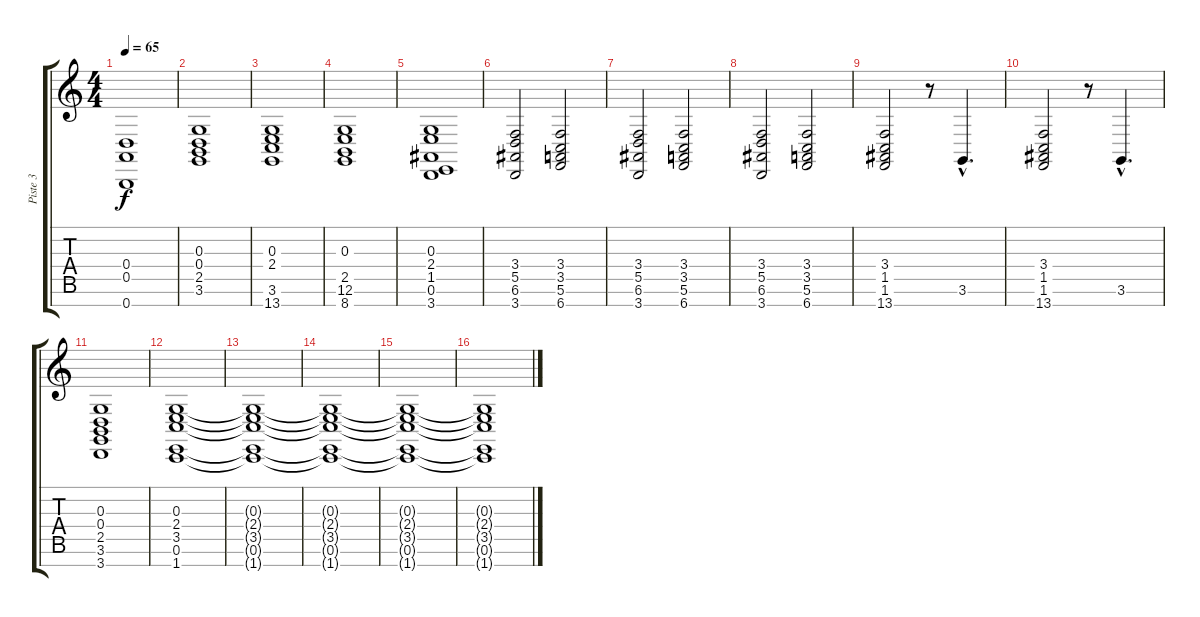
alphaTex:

\track ("Piste 3" "Piste 3") {instrument synthstrings1}
\staff {score tabs}
\tuning (E4 B3 G3 D3 A2 E2 B1) {hide}
\ts (4 4)
\tempo 65
\clef g2
\ks c
(0.4 0.5 0.7).1{dy f} |
(0.3 0.4 2.5 3.6).1 |
(0.3 2.4 3.6 13.7).1 |
(0.3 2.5 12.6 8.7).1 |
(0.3 2.4 1.5 0.6 3.7).1 |
(3.4 5.5 6.6 3.7).2 (3.4 3.5 5.6 6.7).2 |
(3.4 5.5 6.6 3.7).2 (3.4 3.5 5.6 6.7).2 |
(3.4 5.5 6.6 3.7).2 (3.4 3.5 5.6 6.7).2 |
(3.4 1.5 1.6 13.7).2 r.8 3.6{hac}.4{d} |
(3.4 1.5 1.6 13.7).2 r.8 3.6{hac}.4{d} |
(0.3 0.4 2.5 3.6 3.7).1 |
(0.3 2.4 3.5 0.6 1.7).1 |
(0.3{t} 2.4{t} 3.5{t} 0.6{t} 1.7{t}).1 |
(0.3{t} 2.4{t} 3.5{t} 0.6{t} 1.7{t}).1 |
(0.3{t} 2.4{t} 3.5{t} 0.6{t} 1.7{t}).1 |
(0.3{t} 2.4{t} 3.5{t} 0.6{t} 1.7{t}).1
